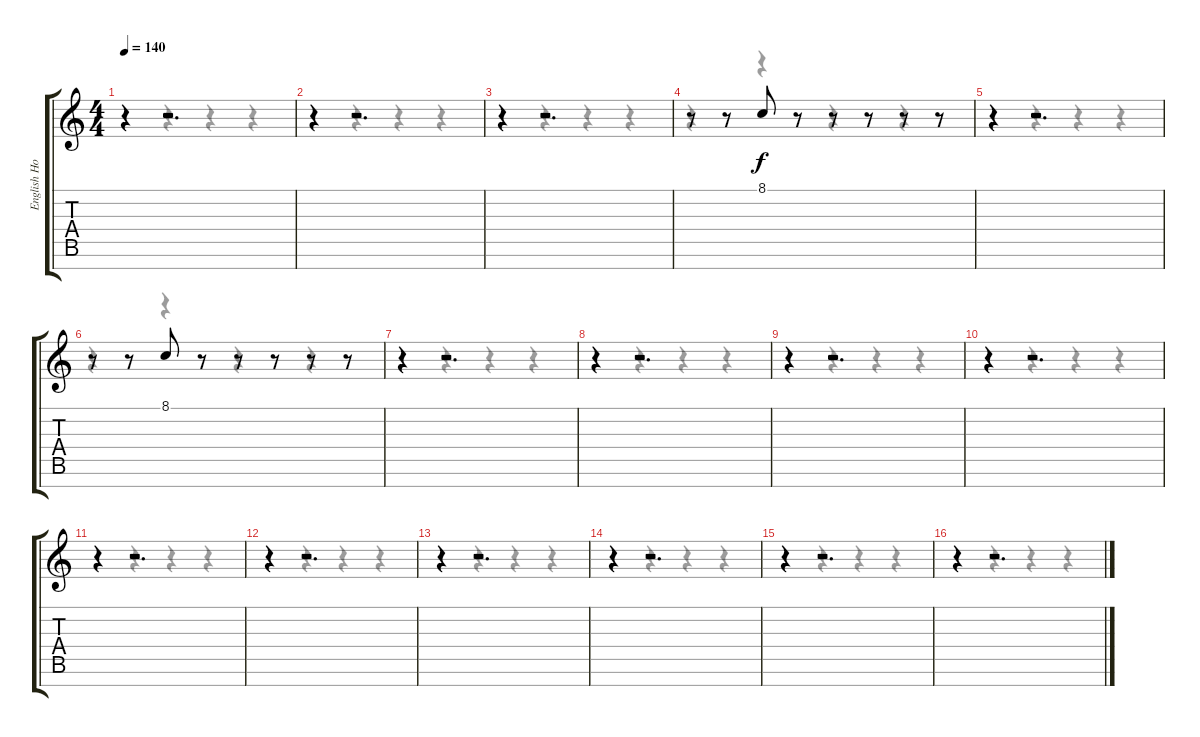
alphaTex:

\track ("English Horn" "English Ho") {instrument englishhorn}
\staff {score tabs}
\tuning (E4 B3 G3 D3 A2 E2 B1) {hide}
\voice
\ts (4 4)
\tempo 140
\clef g2
\ks c
r.4{dy f} r.2{d} |
r.4 r.2{d} |
r.4 r.2{d} |
r.8 r.8 8.1.8 r.8 r.8 r.8 r.8 r.8 |
r.4 r.2{d} |
r.8 r.8 8.1.8 r.8 r.8 r.8 r.8 r.8 |
r.4 r.2{d} |
r.4 r.2{d} |
r.4 r.2{d} |
r.4 r.2{d} |
r.4 r.2{d} |
r.4 r.2{d} |
r.4 r.2{d} |
r.4 r.2{d} |
r.4 r.2{d} |
r.4 r.2{d}
\voice
\clef g2
\ottava regular
\simile none
\ks c
r.4{dy f} r.4 r.4 r.4 |
r.4 r.4 r.4 r.4 |
r.4 r.4 r.4 r.4 |
r.4 r.4 r.4 r.4 |
r.4 r.4 r.4 r.4 |
r.4 r.4 r.4 r.4 |
r.4 r.4 r.4 r.4 |
r.4 r.4 r.4 r.4 |
r.4 r.4 r.4 r.4 |
r.4 r.4 r.4 r.4 |
r.4 r.4 r.4 r.4 |
r.4 r.4 r.4 r.4 |
r.4 r.4 r.4 r.4 |
r.4 r.4 r.4 r.4 |
r.4 r.4 r.4 r.4 |
r.4 r.4 r.4 r.4
